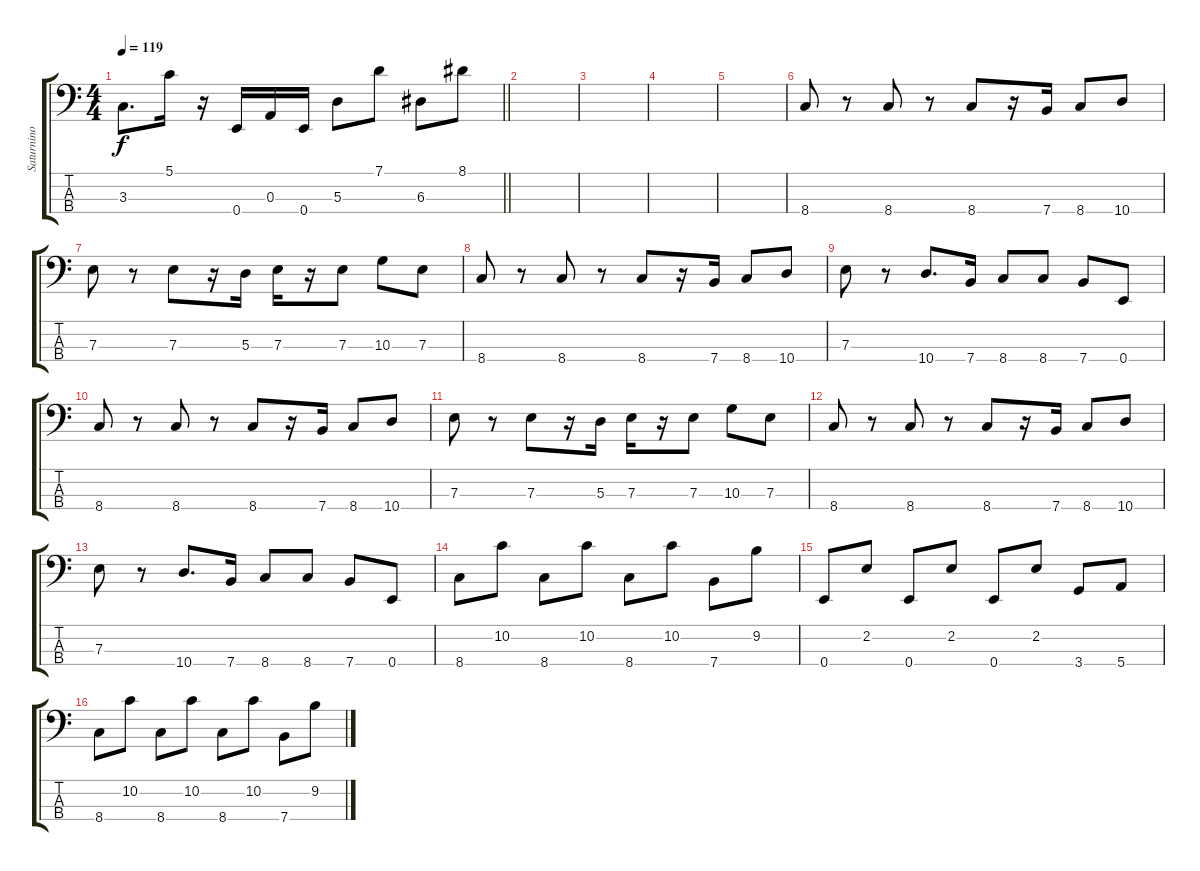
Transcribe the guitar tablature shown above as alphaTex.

\track ("Saturnino" "Saturnino") {instrument electricbassfinger}
\staff {score tabs}
\tuning (G2 D2 A1 E1) {hide}
\ts (4 4)
\tempo 119
\clef f4
\barLineRight lightlight
\ks c
3.3.8{d dy f} 5.1.16 r.16 0.4.16 0.3.16 0.4.16 5.3.8 7.1.8 6.3.8 8.1.8 |
|
|
|
|
8.4.8 r.8 8.4.8 r.8 8.4.8 r.16 7.4.16 8.4.8 10.4.8 |
7.3.8 r.8 7.3.8 r.16 5.3.16 7.3.16 r.16 7.3.8 10.3.8 7.3.8 |
8.4.8 r.8 8.4.8 r.8 8.4.8 r.16 7.4.16 8.4.8 10.4.8 |
7.3.8 r.8 10.4.8{d} 7.4.16 8.4.8 8.4.8 7.4.8 0.4.8 |
8.4.8 r.8 8.4.8 r.8 8.4.8 r.16 7.4.16 8.4.8 10.4.8 |
7.3.8 r.8 7.3.8 r.16 5.3.16 7.3.16 r.16 7.3.8 10.3.8 7.3.8 |
8.4.8 r.8 8.4.8 r.8 8.4.8 r.16 7.4.16 8.4.8 10.4.8 |
7.3.8 r.8 10.4.8{d} 7.4.16 8.4.8 8.4.8 7.4.8 0.4.8 |
8.4.8 10.2.8 8.4.8 10.2.8 8.4.8 10.2.8 7.4.8 9.2.8 |
0.4.8 2.2.8 0.4.8 2.2.8 0.4.8 2.2.8 3.4.8 5.4.8 |
8.4.8 10.2.8 8.4.8 10.2.8 8.4.8 10.2.8 7.4.8 9.2.8
